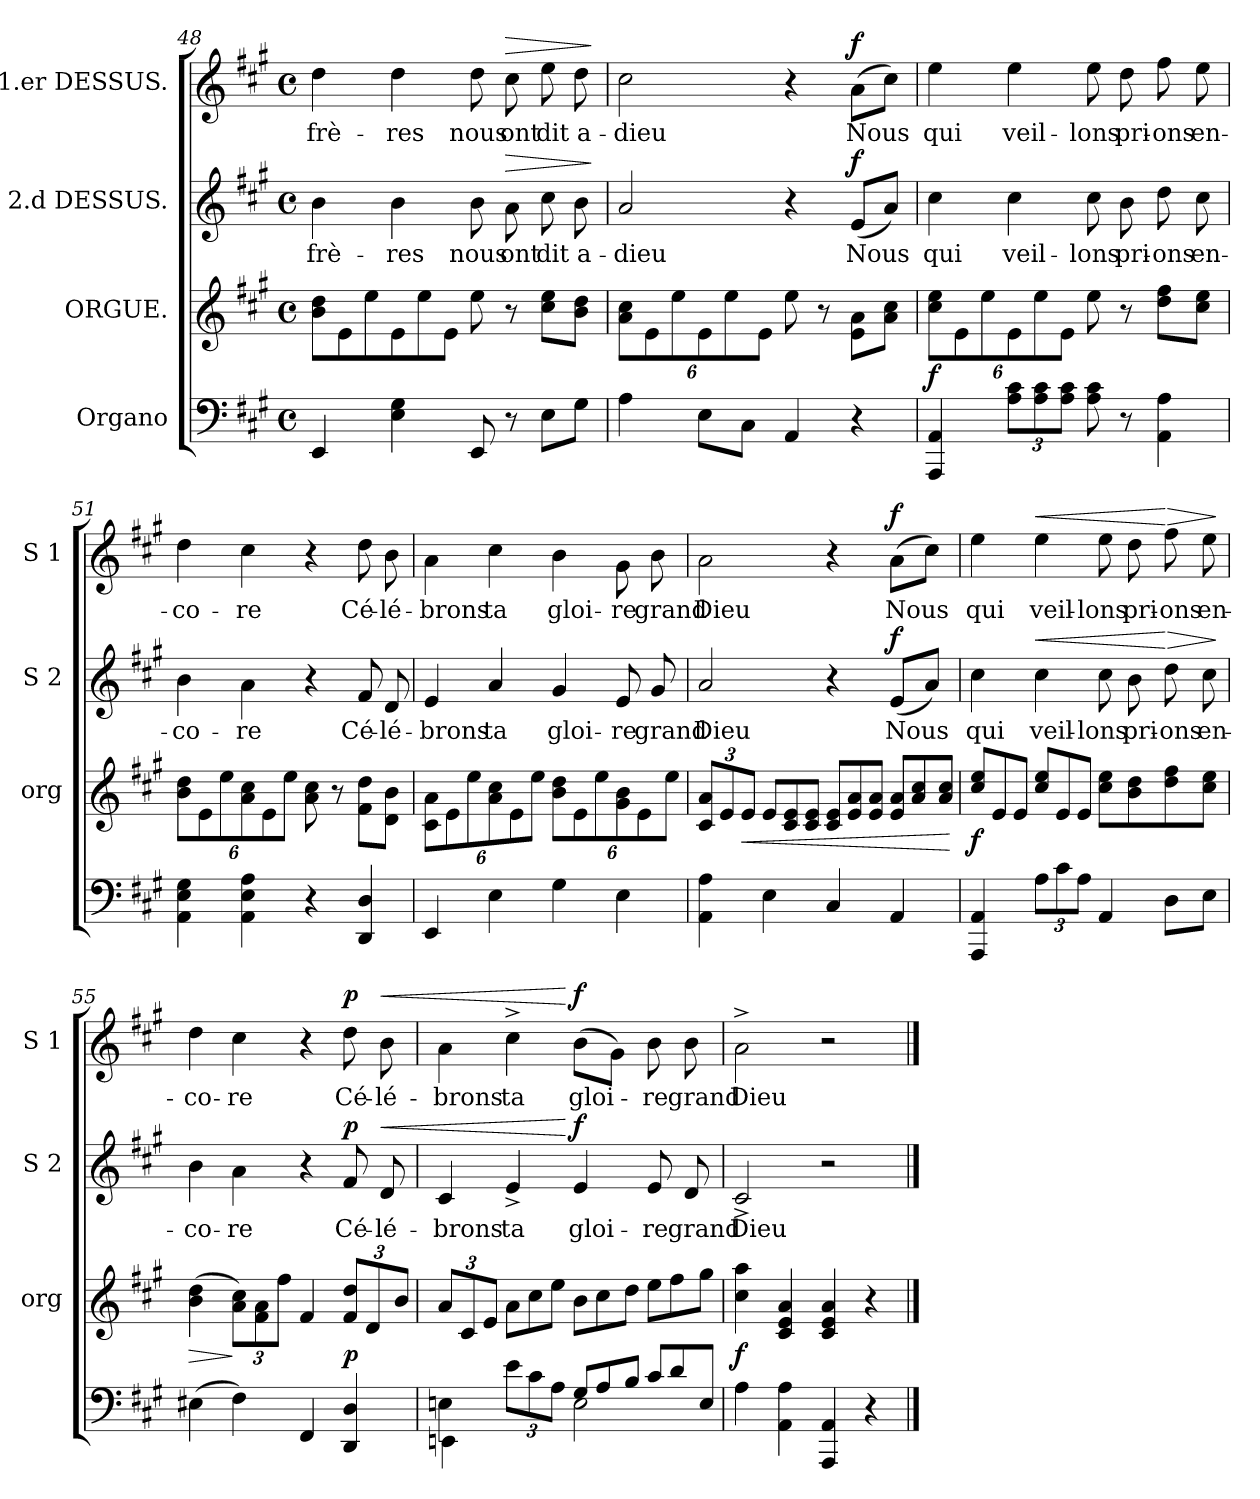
**kern	**kern	**dynam	**kern	**text	**dynam	**kern	**text	**dynam
*part4	*part3	*part3	*part2	*part2	*part2	*part1	*part1	*part1
*staff4	*staff3	*staff3	*staff2	*staff2	*staff2	*staff1	*staff1	*staff1
*I"Organo	*I"ORGUE.	*	*I"2.d DESSUS.	*	*	*I"1.er DESSUS.	*	*
*	*I'org	*	*I'S 2	*	*	*I'S 1	*	*
*clefF4	*clefG2	*	*clefG2	*	*	*clefG2	*	*
*k[f#c#g#]	*k[f#c#g#]	*	*k[f#c#g#]	*	*	*k[f#c#g#]	*	*
*A:	*A:	*	*A:	*	*	*A:	*	*
*M4/4	*M4/4	*	*M4/4	*	*	*M4/4	*	*
*met(c)	*met(c)	*	*met(c)	*	*	*met(c)	*	*
*	*Xtuplet	*	*	*	*	*	*	*
=48	=48	=48	=48	=48	=48	=48	=48	=48
4EE/	12b\ 12dd\L	.	4b\	frè-	.	4dd\	frè-	.
.	12e\	.	.	.	.	.	.	.
.	12ee\	.	.	.	.	.	.	.
4E\ 4G#\	12e\	.	4b\	-res	.	4dd\	-res	.
.	12ee\	.	.	.	.	.	.	.
.	12e\J	.	.	.	.	.	.	.
8EE/	8ee\	.	8b\	nous	.	8dd\	nous	.
!	!	!	!	!	!LO:HP:a	!	!	!LO:HP:a
8r	8r	.	8a\	ont	>	8cc#\	ont	>
8E\L	8cc#\ 8ee\L	.	8cc#\	dit	.	8ee\	dit	.
8G#\J	8b\ 8dd\J	.	8b\	a-	.	8dd\	a-	.
.	.	.	.	.	]	.	.	]
=49	=49	=49	=49	=49	=49	=49	=49	=49
*	*tuplet	*	*	*	*	*	*	*
4A\	12a\ 12cc#\L	.	2a/	-dieu	.	2cc#\	-dieu	.
.	12e\	.	.	.	.	.	.	.
.	12ee\	.	.	.	.	.	.	.
8E\L	12e\	.	.	.	.	.	.	.
.	12ee\	.	.	.	.	.	.	.
8C#\J	.	.	.	.	.	.	.	.
.	12e\J	.	.	.	.	.	.	.
4AA/	8ee\	.	4r	.	.	4r	.	.
.	8r	.	.	.	.	.	.	.
!	!	!	!	!	!LO:DY:a	!	!	!LO:DY:a
4r	8e\ 8a\L	.	(8e/L	Nous	f	(8a\L	Nous	f
.	8a\ 8cc#\J	.	8a/J)	.	.	8cc#\J)	.	.
=50	=50	=50	=50	=50	=50	=50	=50	=50
4AAA/ 4AA/	12cc#\ 12ee\L	f	4cc#\	qui	.	4ee\	qui	.
.	12e\	.	.	.	.	.	.	.
.	12ee\	.	.	.	.	.	.	.
12A\ 12c#\L	12e\	.	4cc#\	veil-	.	4ee\	veil-	.
12A\ 12c#\	12ee\	.	.	.	.	.	.	.
12A\ 12c#\J	12e\J	.	.	.	.	.	.	.
8A\ 8c#\	8ee\	.	8cc#\	-lons	.	8ee\	-lons	.
8r	8r	.	8b\	pri-	.	8dd\	pri-	.
4AA\ 4A\	8dd\ 8ff#\L	.	8dd\	-ons	.	8ff#\	-ons	.
.	8cc#\ 8ee\J	.	8cc#\	en-	.	8ee\	en-	.
=51	=51	=51	=51	=51	=51	=51	=51	=51
4AA\ 4E\ 4G#\	12b\ 12dd\L	.	4b\	-co-	.	4dd\	-co-	.
.	12e\	.	.	.	.	.	.	.
.	12ee\	.	.	.	.	.	.	.
4AA\ 4E\ 4A\	12a\ 12cc#\	.	4a\	-re	.	4cc#\	-re	.
.	12e\	.	.	.	.	.	.	.
.	12ee\J	.	.	.	.	.	.	.
4r	8a\ 8cc#\	.	4r	.	.	4r	.	.
.	8r	.	.	.	.	.	.	.
4DD/ 4D/	8f#\ 8dd\L	.	8f#/	Cé-	.	8dd\	Cé-	.
.	8d\ 8b\J	.	8d/	-lé-	.	8b\	-lé-	.
=52	=52	=52	=52	=52	=52	=52	=52	=52
4EE/	12c#\ 12a\L	.	4e/	-brons	.	4a\	-brons	.
.	12e\	.	.	.	.	.	.	.
.	12ee\	.	.	.	.	.	.	.
4E\	12a\ 12cc#\	.	4a/	ta	.	4cc#\	ta	.
.	12e\	.	.	.	.	.	.	.
.	12ee\J	.	.	.	.	.	.	.
4G#\	12b\ 12dd\L	.	4g#/	gloi-	.	4b\	gloi-	.
.	12e\	.	.	.	.	.	.	.
.	12ee\	.	.	.	.	.	.	.
4E\	12g#\ 12b\	.	8e/	-re	.	8g#\	-re	.
.	12e\	.	.	.	.	.	.	.
.	.	.	8g#/	grand	.	8b\	grand	.
.	12ee\J	.	.	.	.	.	.	.
=53	=53	=53	=53	=53	=53	=53	=53	=53
4AA\ 4A\	12c#/ 12a/L	.	2a/	Dieu	.	2a\	Dieu	.
.	12e/	.	.	.	.	.	.	.
!	!	!LO:HP:b	!	!	!	!	!	!
.	12e/J	<	.	.	.	.	.	.
*	*Xtuplet	*	*	*	*	*	*	*
4E\	12e/L	.	.	.	.	.	.	.
.	12c#/ 12e/	.	.	.	.	.	.	.
.	12c#/ 12e/J	.	.	.	.	.	.	.
4C#/	12c#/ 12e/L	.	4r	.	.	4r	.	.
.	12e/ 12a/	.	.	.	.	.	.	.
.	12e/ 12a/J	.	.	.	.	.	.	.
!	!	!	!	!	!LO:DY:a	!	!	!LO:DY:a
4AA/	12e/ 12a/L	.	(8e/L	Nous	f	(8a\L	Nous	f
.	12a/ 12cc#/	.	.	.	.	.	.	.
.	.	.	8a/J)	.	.	8cc#\J)	.	.
.	12a/ 12cc#/J	.	.	.	.	.	.	.
.	.	[	.	.	.	.	.	.
=54	=54	=54	=54	=54	=54	=54	=54	=54
4AAA/ 4AA/	12cc#/ 12ee/L	f	4cc#\	qui	.	4ee\	qui	.
.	12e/	.	.	.	.	.	.	.
.	12e/J	.	.	.	.	.	.	.
!	!	!	!	!	!LO:HP:a	!	!	!LO:HP:a
12A\L	12cc#/ 12ee/L	.	4cc#\	veil-	<	4ee\	veil-	<
12c#\	12e/	.	.	.	.	.	.	.
12A\J	12e/J	.	.	.	.	.	.	.
4AA/	8cc#\ 8ee\L	.	8cc#\	-lons	.	8ee\	-lons	.
.	8b\ 8dd\	.	8b\	pri-	.	8dd\	pri-	.
!	!	!	!	!	!LO:HP:n=1:a	!	!	!LO:HP:n=1:a
8D\L	8dd\ 8ff#\	.	8dd\	-ons	[ >	8ff#\	-ons	[ >
8E\J	8cc#\ 8ee\J	.	8cc#\	en-	.	8ee\	en-	.
.	.	.	.	.	]	.	.	]
=55	=55	=55	=55	=55	=55	=55	=55	=55
!	!	!LO:HP:b	!	!	!	!	!	!
(4E#X\	(4b\ 4dd\	>	4b\	-co-	.	4dd\	-co-	.
*	*tuplet	*	*	*	*	*	*	*
4F#\)	12a\ 12cc#\L)	]	4a\	-re	.	4cc#\	-re	.
.	12f#\ 12a\	.	.	.	.	.	.	.
.	12ff#\J	.	.	.	.	.	.	.
4FF#/	4f#/	.	4r	.	.	4r	.	.
!	!	!	!	!	!LO:DY:a	!	!	!LO:DY:a
4DD/ 4D/	12f#/ 12dd/L	p	8f#/	Cé-	p	8dd\	Cé-	p
.	12d/	.	.	.	.	.	.	.
!	!	!	!	!	!LO:HP:a	!	!	!LO:HP:a
.	.	.	8d/	-lé-	<	8b\	-lé-	<
.	12b/J	.	.	.	.	.	.	.
=56	=56	=56	=56	=56	=56	=56	=56	=56
*^	*	*	*	*	*	*	*	*
4En\	4EEn\	12a/L	.	4c#/	-brons	.	4a\	-brons	.
.	.	12c#/	.	.	.	.	.	.	.
.	.	12e/J	.	.	.	.	.	.	.
*	*	*Xtuplet	*	*	*	*	*	*	*
12e\L	4ryy	12a\L	.	4e^/	ta	.	4cc#^\	ta	.
12c#\	.	12cc#\	.	.	.	.	.	.	.
12A\J	.	12ee\J	.	.	.	.	.	.	.
*Xtuplet	*	*	*	*	*	*	*	*	*
!	!	!	!	!	!	!LO:DY:n=1:a	!	!	!LO:DY:n=1:a
12G#/L	2E\	12b\L	.	4e/	gloi-	[ f	(8b\L	gloi-	[ f
12A/	.	12cc#\	.	.	.	.	.	.	.
.	.	.	.	.	.	.	8g#\J)	.	.
12B/J	.	12dd\J	.	.	.	.	.	.	.
12c#/L	.	12ee\L	.	8e/	-re	.	8b\	-re	.
12d/	.	12ff#\	.	.	.	.	.	.	.
.	.	.	.	8d/	grand	.	8b\	grand	.
12E/J	.	12gg#\J	.	.	.	.	.	.	.
*v	*v	*	*	*	*	*	*	*	*
=57	=57	=57	=57	=57	=57	=57	=57	=57
4A\	4cc#\ 4aa\	f	2c#^>/	Dieu	.	2a^\	Dieu	.
4AA\ 4A\	4c#/ 4e/ 4a/	.	.	.	.	.	.	.
4AAA/ 4AA/	4c#/ 4e/ 4a/	.	2r	.	.	2r	.	.
4r	4r	.	.	.	.	.	.	.
==	==	==	==	==	==	==	==	==
*-	*-	*-	*-	*-	*-	*-	*-	*-
